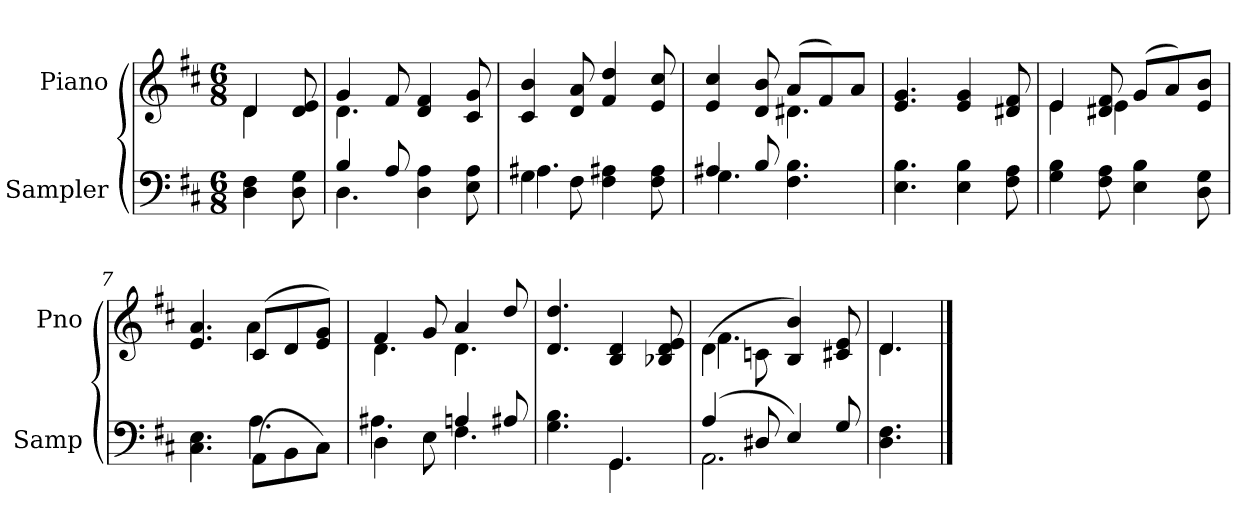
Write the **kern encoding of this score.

**kern	**kern
*part2	*part1
*staff2	*staff1
*I"Sampler	*I"Piano
*I'Samp	*I'Pno
*clefF4	*clefG2
*k[f#c#]	*k[f#c#]
*D:	*D:
*M6/8	*M6/8
=1	=1
*	*^
4D 4F#	4d/	4d
8D 8G	8d 8e	8ryy
=2	=2	=2
*^	*	*
4B/	4.D	4g/	4.d
8A/	.	8f#/	.
4D 4A	4.ryy	4d 4f#	4.ryy
8E 8A	.	8c# 8g	.
*	*	*v	*v
=3	=3	=3
4G\	4.A#	4c# 4b
8F#\	.	8d 8a
4F# 4A#X	4.ryy	4f# 4dd
8F# 8A#	.	8e 8cc#
=4	=4	=4
*	*	*^
4A#X/	4.G	4e 4cc#	4.ryy
8B/	.	8d 8b	.
4.F# 4.B	4.ryy	(8a/L	4.d#X
.	.	8f#/)	.
.	.	8a/J	.
*v	*v	*	*
*	*v	*v
=5	=5
4.E 4.B	4.e 4.g
4E 4B	4e 4g
8F# 8A	8d#X 8f#
=6	=6
*	*^
4G 4B	4e/	4e
8F# 8A	8d#X 8f#	4e
4E 4B	(8g/L	.
.	8a/)	4ryy
8D 8G	8e/ 8b/J	.
=7	=7	=7
*^	*	*
4.C# 4.E	4.ryy	4.e 4.a	4.ryy
(8AA\L	4.A	(8c#/L	4a
8BB\	.	8d/	.
8C#\J)	.	8e/ 8g/J)	8ryy
=8	=8	=8	=8
4D\	4.A#	4f#/	4.d
8E\	.	8g/	.
4A/	4.F#	4a/	4.d
8A#X/	.	8dd/	.
*	*	*v	*v
=9	=9	=9
4.G 4.B	4.ryy	4.d 4.dd
4.GG/	4.GG	4B 4d
.	.	8B-X 8d 8e
=10	=10	=10
*	*	*^
(4A/	2.AA	(4d\	4.f#
8D#X/	.	8cn\	.
4E/)	.	4B 4b)	4.ryy
8G/	.	8c#X 8e	.
*v	*v	*	*
=11	=11	=11
4.D 4.F#	4.d/	4.d
*	*v	*v
==	==
*-	*-
